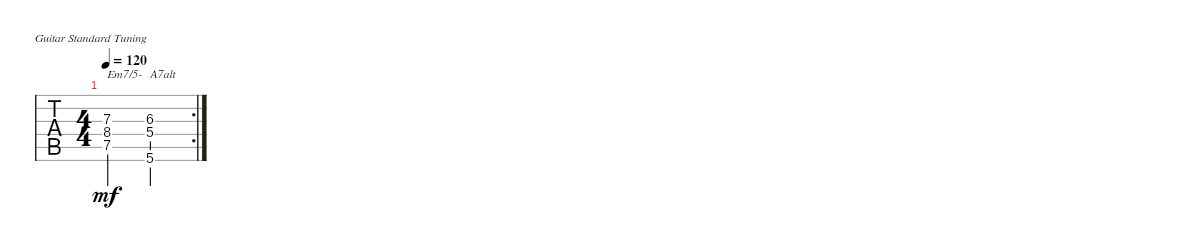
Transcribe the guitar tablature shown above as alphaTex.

\defaultSystemsLayout 4
\bracketExtendMode groupsimilarinstruments
\singleTrackTrackNamePolicy hidden
\multiTrackTrackNamePolicy hidden
\otherSystemsTrackNameOrientation horizontal
\track ("GtrChords" "GtrChord") {instrument acousticguitarsteel}
\staff {tabs}
\tuning (E4 B3 G3 D3 A2 E2)
\rc 2
\ts (4 4)
\tempo 120
\clef g2
\ks c
(7.5 8.4 7.3).2{txt "Em7/5-" dy mf} (5.6 5.4 6.3).2{txt "A7alt"}
